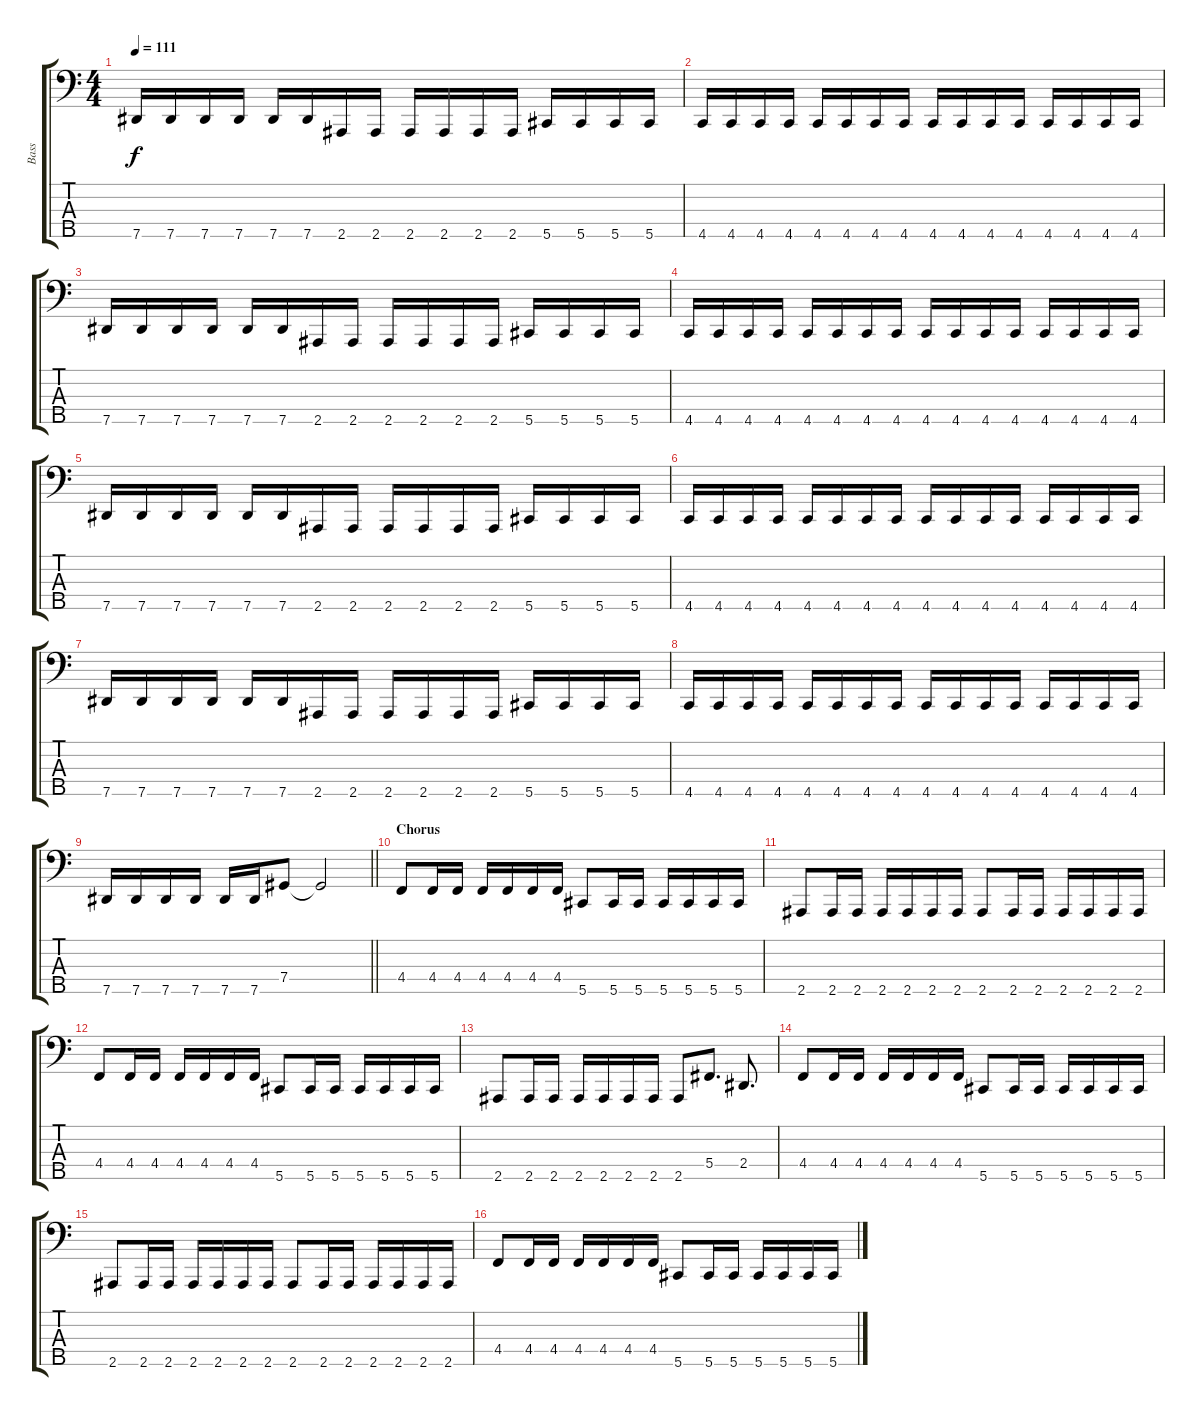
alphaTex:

\track ("Bass" "Bass") {instrument electricbasspick}
\staff {score tabs}
\tuning (Gb2 Db2 Ab1 Db1 Ab0) {hide}
\ts (4 4)
\tempo 111
\clef f4
\ks c
7.5.16{dy f} 7.5.16 7.5.16 7.5.16 7.5.16 7.5.16 2.5.16 2.5.16 2.5.16 2.5.16 2.5.16 2.5.16 5.5.16 5.5.16 5.5.16 5.5.16 |
4.5.16 4.5.16 4.5.16 4.5.16 4.5.16 4.5.16 4.5.16 4.5.16 4.5.16 4.5.16 4.5.16 4.5.16 4.5.16 4.5.16 4.5.16 4.5.16 |
7.5.16 7.5.16 7.5.16 7.5.16 7.5.16 7.5.16 2.5.16 2.5.16 2.5.16 2.5.16 2.5.16 2.5.16 5.5.16 5.5.16 5.5.16 5.5.16 |
4.5.16 4.5.16 4.5.16 4.5.16 4.5.16 4.5.16 4.5.16 4.5.16 4.5.16 4.5.16 4.5.16 4.5.16 4.5.16 4.5.16 4.5.16 4.5.16 |
7.5.16 7.5.16 7.5.16 7.5.16 7.5.16 7.5.16 2.5.16 2.5.16 2.5.16 2.5.16 2.5.16 2.5.16 5.5.16 5.5.16 5.5.16 5.5.16 |
4.5.16 4.5.16 4.5.16 4.5.16 4.5.16 4.5.16 4.5.16 4.5.16 4.5.16 4.5.16 4.5.16 4.5.16 4.5.16 4.5.16 4.5.16 4.5.16 |
7.5.16 7.5.16 7.5.16 7.5.16 7.5.16 7.5.16 2.5.16 2.5.16 2.5.16 2.5.16 2.5.16 2.5.16 5.5.16 5.5.16 5.5.16 5.5.16 |
4.5.16 4.5.16 4.5.16 4.5.16 4.5.16 4.5.16 4.5.16 4.5.16 4.5.16 4.5.16 4.5.16 4.5.16 4.5.16 4.5.16 4.5.16 4.5.16 |
\barLineRight lightlight
7.5.16 7.5.16 7.5.16 7.5.16 7.5.16 7.5.16 7.4.8 7.4{t}.2 |
\section ("" "Chorus")
4.4.8 4.4.16 4.4.16 4.4.16 4.4.16 4.4.16 4.4.16 5.5.8 5.5.16 5.5.16 5.5.16 5.5.16 5.5.16 5.5.16 |
2.5.8 2.5.16 2.5.16 2.5.16 2.5.16 2.5.16 2.5.16 2.5.8 2.5.16 2.5.16 2.5.16 2.5.16 2.5.16 2.5.16 |
4.4.8 4.4.16 4.4.16 4.4.16 4.4.16 4.4.16 4.4.16 5.5.8 5.5.16 5.5.16 5.5.16 5.5.16 5.5.16 5.5.16 |
2.5.8 2.5.16 2.5.16 2.5.16 2.5.16 2.5.16 2.5.16 2.5.8 5.4.8{d} 2.4.8{d} |
4.4.8 4.4.16 4.4.16 4.4.16 4.4.16 4.4.16 4.4.16 5.5.8 5.5.16 5.5.16 5.5.16 5.5.16 5.5.16 5.5.16 |
2.5.8 2.5.16 2.5.16 2.5.16 2.5.16 2.5.16 2.5.16 2.5.8 2.5.16 2.5.16 2.5.16 2.5.16 2.5.16 2.5.16 |
4.4.8 4.4.16 4.4.16 4.4.16 4.4.16 4.4.16 4.4.16 5.5.8 5.5.16 5.5.16 5.5.16 5.5.16 5.5.16 5.5.16
